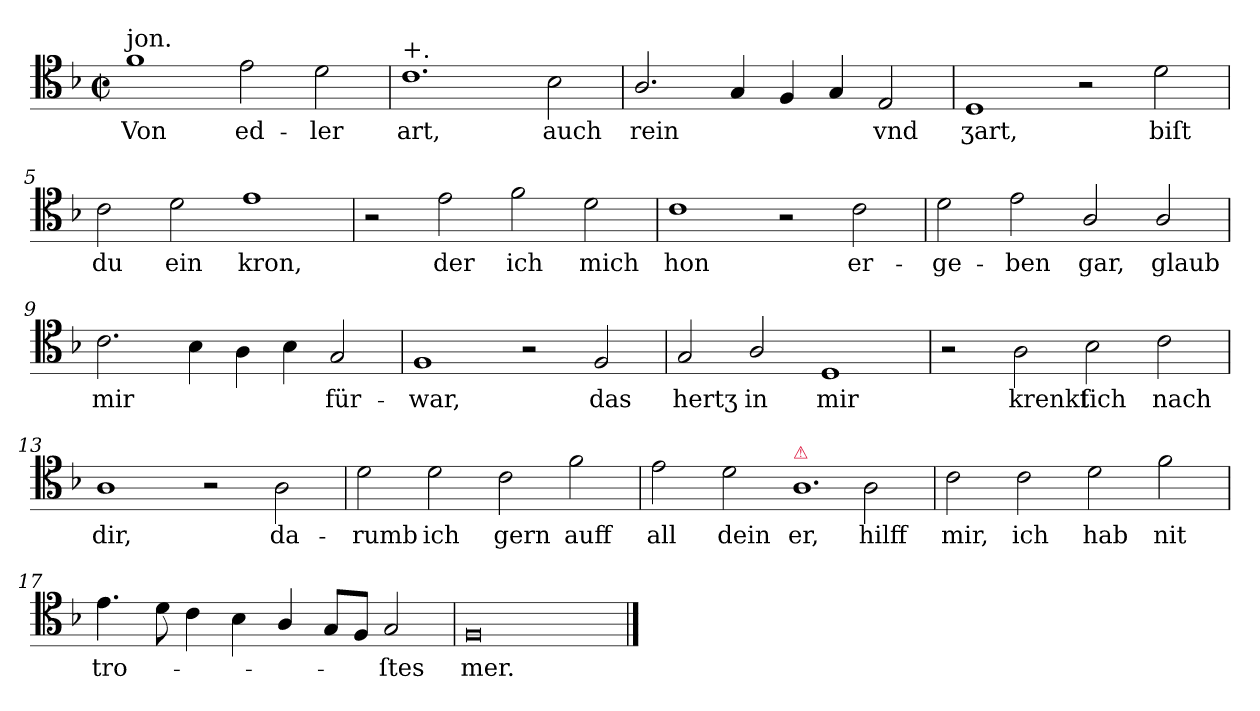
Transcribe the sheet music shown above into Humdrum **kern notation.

**kern	**text
*part1	*part1
*staff1	*staff1
*clefC4	*
*k[b-]	*
*F:ion	*
*M4/2	*
*met(c|)	*
=1	=1
!LO:TX:a:t=jon.	!
1f	Von
2e	ed-
2d	-ler
=2	=2
!LO:TX:a:t=+.	!
1.c	art,
2B-	auch
=3	=3
2.A/	rein
4G	.
4F	.
4G	.
2E	vnd
=4	=4
1D	ʒart,
2r	.
2d	biſt
=5	=5
2c	du
2d	ein
1e	kron,
=6	=6
2r	.
2e	der
2f	ich
2d	mich
=7	=7
1c	hon
2r	.
2c	er-
=8	=8
2d	-ge-
2e	-ben
2A/	gar,
2A/	glaub
=9	=9
2.c	mir
4B-	.
4A	.
4B-	.
2G	für-
=10	=10
1F	-war,
2r	.
2F	das
=11	=11
2G	hertʒ
2A/	in
1D	mir
=12	=12
2r	.
2A	krenkt
2B-	ſich
2c	nach
=13	=13
1A	dir,
2r	.
2A	da-
=14	=14
2d	-rumb
2d	ich
2c	gern
2f	auff
=15	=15
2e	all
2d	dein
!LO:TX:a:color=crimson:t=⚠	!
!LO:N:vis=1.	!
2A	er,
2A	hilff
=16	=16
2c	mir,
2c	ich
2d	hab
2f	nit
=17	=17
4.e	tro-
8d	.
4c	.
4B-	.
4A/	.
8GL	.
8FJ	.
2G	-ſtes
=18	=18
0F/	mer.
==	==
*-	*-
